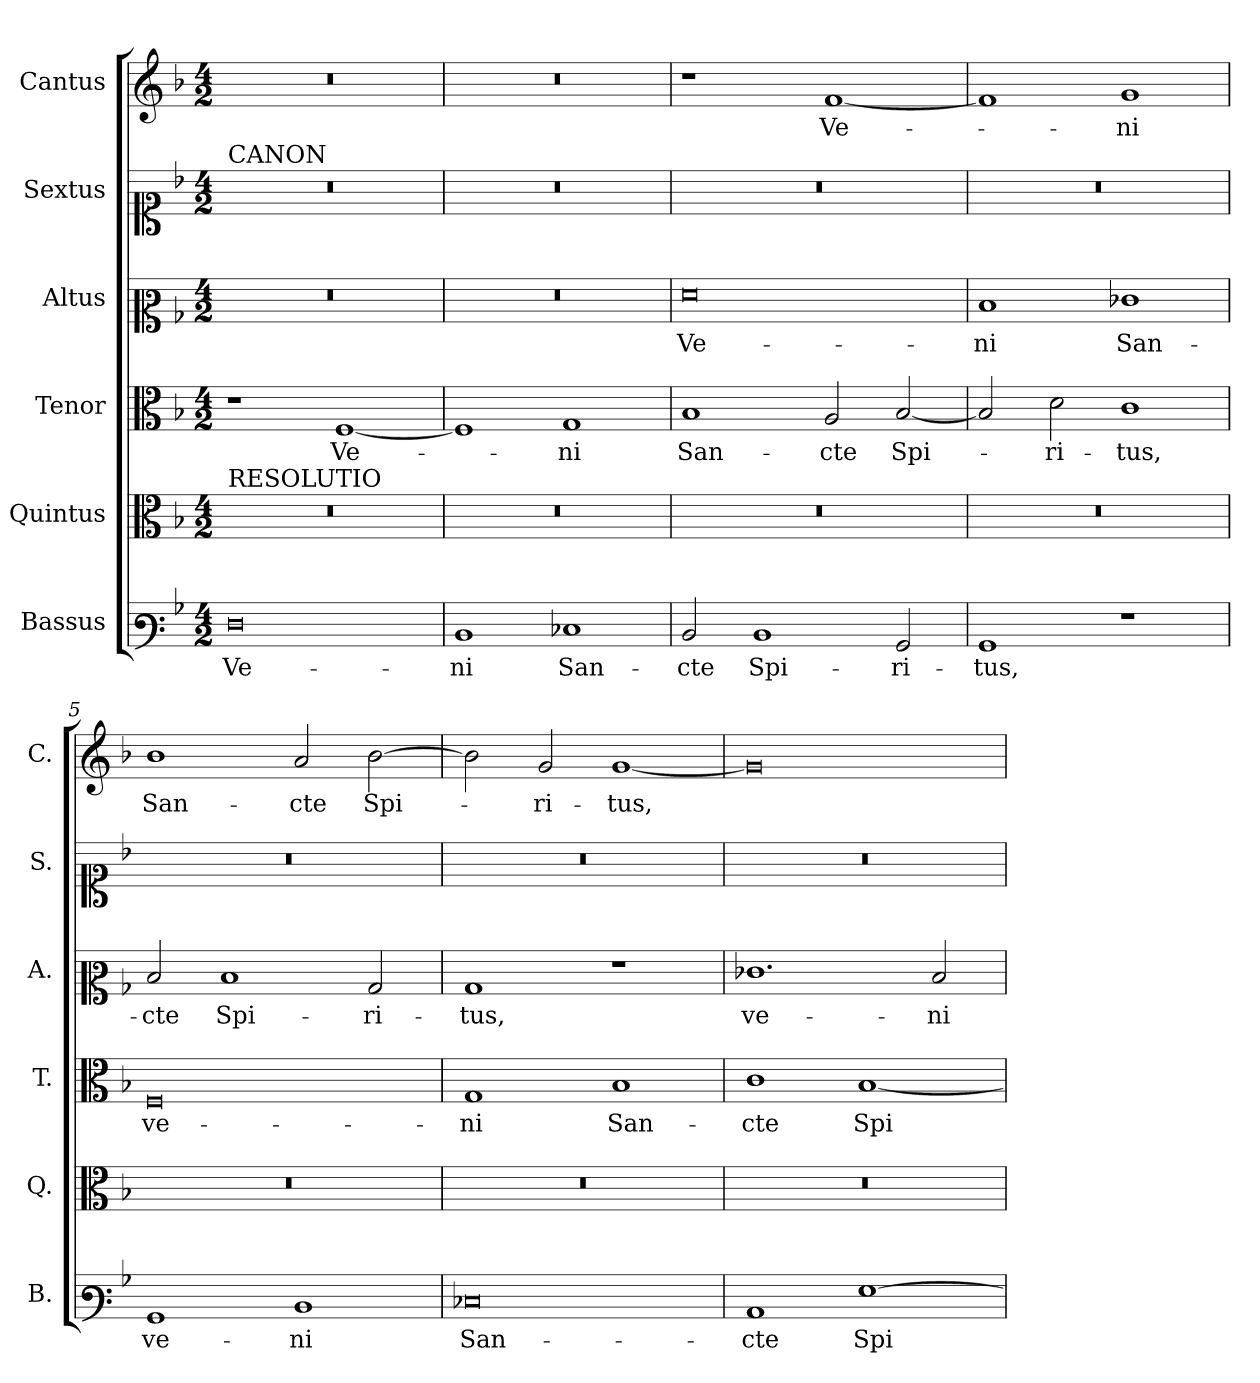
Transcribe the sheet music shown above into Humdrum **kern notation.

**kern	**text	**kern	**kern	**text	**kern	**text	**kern	**kern	**text
*part6	*part6	*part5	*part4	*part4	*part3	*part3	*part2	*part1	*part1
*staff6	*staff6	*staff5	*staff4	*staff4	*staff3	*staff3	*staff2	*staff1	*staff1
*I"Bassus	*	*I"Quintus	*I"Tenor	*	*I"Altus	*	*I"Sextus	*I"Cantus	*
*I'B.	*	*I'Q.	*I'T.	*	*I'A.	*	*I'S.	*I'C.	*
*clefF3	*	*clefC3	*clefC3	*	*clefC2	*	*clefC1	*clefG2	*
*k[b-]	*	*k[b-]	*k[b-]	*	*k[b-]	*	*k[b-]	*k[b-]	*
*M4/2	*	*M4/2	*M4/2	*	*M4/2	*	*M4/2	*M4/2	*
=1	=1	=1	=1	=1	=1	=1	=1	=1	=1
!	!	!	!	!	!	!	!LO:TX:a:t=CANON	!	!
!	!	!LO:TX:a:t=RESOLUTIO	!	!	!	!	!	!	!
!	!LO:LY:b	!	!	!	!	!	!	!	!
0F	Ve-	0r	1r	.	0r	.	0r	0r	.
!	!	!	!	!LO:LY:b	!	!	!	!	!
.	.	.	[1F	Ve-	.	.	.	.	.
=2	=2	=2	=2	=2	=2	=2	=2	=2	=2
!	!LO:LY:b	!	!	!	!	!	!	!	!
1D	-ni	0r	1F]	.	0r	.	0r	0r	.
!	!LO:LY:b	!	!	!LO:LY:b	!	!	!	!	!
1E-X	San-	.	1G	-ni	.	.	.	.	.
=3	=3	=3	=3	=3	=3	=3	=3	=3	=3
!	!LO:LY:b	!	!	!LO:LY:b	!	!LO:LY:b	!	!	!
2D/	-cte	0r	1B-	San-	0f	Ve-	0r	1r	.
!	!LO:LY:b	!	!	!	!	!	!	!	!
1D	Spi-	.	.	.	.	.	.	.	.
!	!	!	!	!LO:LY:b	!	!	!	!	!LO:LY:b
.	.	.	2A/	-cte	.	.	.	[1f	Ve-
!	!LO:LY:b	!	!	!LO:LY:b	!	!	!	!	!
2BB-/	-ri-	.	[2B-/	Spi-	.	.	.	.	.
=4	=4	=4	=4	=4	=4	=4	=4	=4	=4
!	!LO:LY:b	!	!	!	!	!LO:LY:b	!	!	!
1BB-	-tus,	0r	2B-/]	.	1d	-ni	0r	1f]	.
!	!	!	!	!LO:LY:b	!	!	!	!	!
.	.	.	2d\	-ri-	.	.	.	.	.
!	!	!	!	!LO:LY:b	!	!LO:LY:b	!	!	!LO:LY:b
1r	.	.	1c	-tus,	1e-X	San-	.	1g	-ni
=5	=5	=5	=5	=5	=5	=5	=5	=5	=5
!	!LO:LY:b	!	!	!LO:LY:b	!	!LO:LY:b	!	!	!LO:LY:b
1BB-	ve-	0r	0F	ve-	2d/	-cte	0r	1b-	San-
!	!	!	!	!	!	!LO:LY:b	!	!	!
.	.	.	.	.	1d	Spi-	.	.	.
!	!LO:LY:b	!	!	!	!	!	!	!	!LO:LY:b
1D	-ni	.	.	.	.	.	.	2a/	-cte
!	!	!	!	!	!	!LO:LY:b	!	!	!LO:LY:b
.	.	.	.	.	2B-/	-ri-	.	[2b-\	Spi-
=6	=6	=6	=6	=6	=6	=6	=6	=6	=6
!	!LO:LY:b	!	!	!LO:LY:b	!	!LO:LY:b	!	!	!
0E-X	San-	0r	1G	-ni	1B-	-tus,	0r	2b-\]	.
!	!	!	!	!	!	!	!	!	!LO:LY:b
.	.	.	.	.	.	.	.	2g/	-ri-
!	!	!	!	!LO:LY:b	!	!	!	!	!LO:LY:b
.	.	.	1B-	San-	1r	.	.	[1g	-tus,
=7	=7	=7	=7	=7	=7	=7	=7	=7	=7
!	!LO:LY:b	!	!	!LO:LY:b	!	!LO:LY:b	!	!	!
1C	-cte	0r	1c	-cte	1.e-X	ve-	0r	0g]	.
!	!LO:LY:b	!	!	!LO:LY:b	!	!	!	!	!
[1G	Spi-	.	[1B-	Spi-	.	.	.	.	.
!	!	!	!	!	!	!LO:LY:b	!	!	!
.	.	.	.	.	2d/	-ni	.	.	.
=	=	=	=	=	=	=	=	=	=
*-	*-	*-	*-	*-	*-	*-	*-	*-	*-
